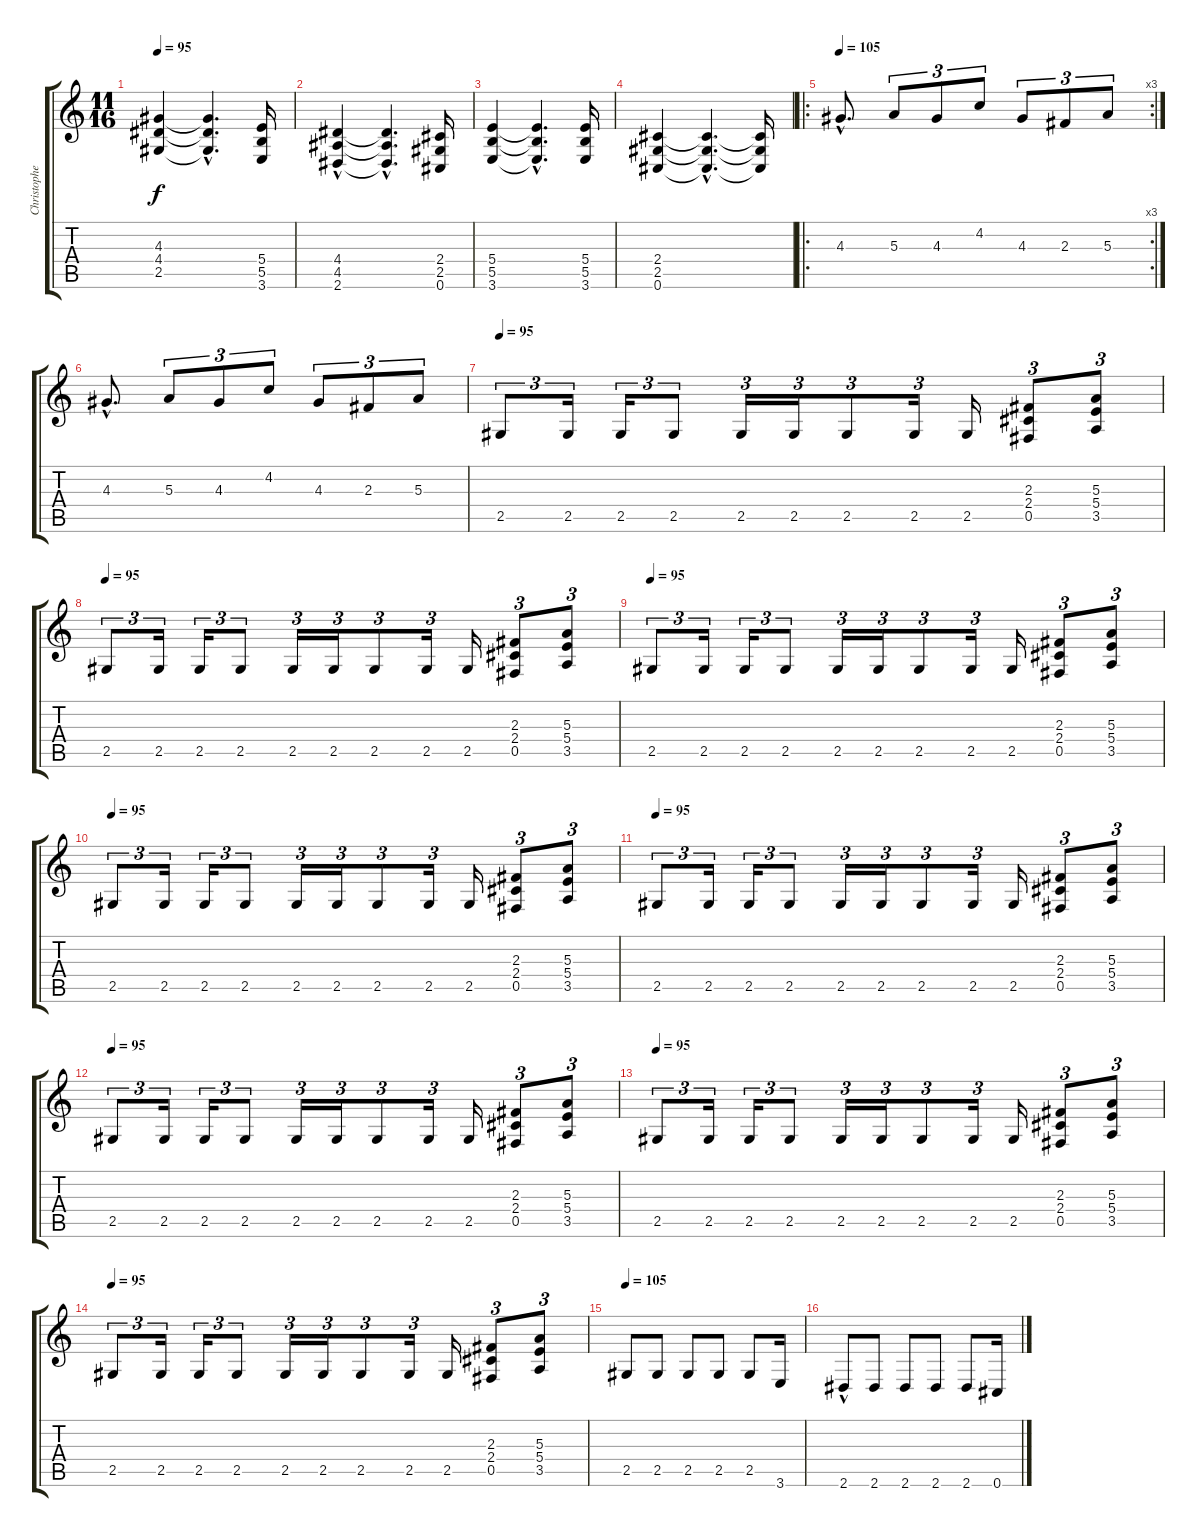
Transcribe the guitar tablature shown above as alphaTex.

\track ("Christopher Johnsson (Guitar)" "Christophe") {instrument distortionguitar}
\staff {score tabs}
\tuning (Db4 Ab3 E3 B2 Gb2 Db2) {hide}
\ts (11 16)
\tempo 95
\clef g2
\ks c
(4.3 4.4 2.5).4{dy f} (4.3{hac t} 4.4{hac t} 2.5{hac t}).4{d} (5.4 5.5 3.6).16 |
(4.4 4.5 2.6{hac}).4 (4.4{hac t} 4.5{hac t} 2.6{hac t}).4{d} (2.4 2.5 0.6).16 |
(5.4 5.5 3.6).4 (5.4{hac t} 5.5{hac t} 3.6{hac t}).4{d} (5.4 5.5 3.6).16 |
(2.4 2.5 0.6).4 (2.4{hac t} 2.5{hac t} 0.6{hac t}).4{d} (2.4{t} 2.5{t} 0.6{t}).16 |
\ro
\rc 3
\tempo 105
4.3{hac}.8{d balance 0 instrument overdrivenguitar} 5.3.8{tu (3 2)} 4.3.8{tu (3 2)} 4.2.8{tu (3 2)} 4.3.8{tu (3 2)} 2.3.8{tu (3 2)} 5.3.8{tu (3 2)} |
4.3{hac}.8{d} 5.3.8{tu (3 2)} 4.3.8{tu (3 2)} 4.2.8{tu (3 2)} 4.3.8{tu (3 2)} 2.3.8{tu (3 2)} 5.3.8{tu (3 2)} |
\tempo 95
2.5.8{tu (3 2) instrument distortionguitar} 2.5.16{tu (3 2)} 2.5.16{tu (3 2)} 2.5.8{tu (3 2)} 2.5.16{tu (3 2)} 2.5.16{tu (3 2)} 2.5.8{tu (3 2)} 2.5.16{tu (3 2)} 2.5.16 (2.3 2.4 0.5).8{tu (3 2)} (5.3 5.4 3.5).8{tu (3 2)} |
\tempo 95
2.5.8{tu (3 2) instrument distortionguitar} 2.5.16{tu (3 2)} 2.5.16{tu (3 2)} 2.5.8{tu (3 2)} 2.5.16{tu (3 2)} 2.5.16{tu (3 2)} 2.5.8{tu (3 2)} 2.5.16{tu (3 2)} 2.5.16 (2.3 2.4 0.5).8{tu (3 2)} (5.3 5.4 3.5).8{tu (3 2)} |
\tempo 95
2.5.8{tu (3 2) instrument distortionguitar} 2.5.16{tu (3 2)} 2.5.16{tu (3 2)} 2.5.8{tu (3 2)} 2.5.16{tu (3 2)} 2.5.16{tu (3 2)} 2.5.8{tu (3 2)} 2.5.16{tu (3 2)} 2.5.16 (2.3 2.4 0.5).8{tu (3 2)} (5.3 5.4 3.5).8{tu (3 2)} |
\tempo 95
2.5.8{tu (3 2) instrument distortionguitar} 2.5.16{tu (3 2)} 2.5.16{tu (3 2)} 2.5.8{tu (3 2)} 2.5.16{tu (3 2)} 2.5.16{tu (3 2)} 2.5.8{tu (3 2)} 2.5.16{tu (3 2)} 2.5.16 (2.3 2.4 0.5).8{tu (3 2)} (5.3 5.4 3.5).8{tu (3 2)} |
\tempo 95
2.5.8{tu (3 2) instrument distortionguitar} 2.5.16{tu (3 2)} 2.5.16{tu (3 2)} 2.5.8{tu (3 2)} 2.5.16{tu (3 2)} 2.5.16{tu (3 2)} 2.5.8{tu (3 2)} 2.5.16{tu (3 2)} 2.5.16 (2.3 2.4 0.5).8{tu (3 2)} (5.3 5.4 3.5).8{tu (3 2)} |
\tempo 95
2.5.8{tu (3 2) instrument distortionguitar} 2.5.16{tu (3 2)} 2.5.16{tu (3 2)} 2.5.8{tu (3 2)} 2.5.16{tu (3 2)} 2.5.16{tu (3 2)} 2.5.8{tu (3 2)} 2.5.16{tu (3 2)} 2.5.16 (2.3 2.4 0.5).8{tu (3 2)} (5.3 5.4 3.5).8{tu (3 2)} |
\tempo 95
2.5.8{tu (3 2) instrument distortionguitar} 2.5.16{tu (3 2)} 2.5.16{tu (3 2)} 2.5.8{tu (3 2)} 2.5.16{tu (3 2)} 2.5.16{tu (3 2)} 2.5.8{tu (3 2)} 2.5.16{tu (3 2)} 2.5.16 (2.3 2.4 0.5).8{tu (3 2)} (5.3 5.4 3.5).8{tu (3 2)} |
\tempo 95
2.5.8{tu (3 2) instrument distortionguitar} 2.5.16{tu (3 2)} 2.5.16{tu (3 2)} 2.5.8{tu (3 2)} 2.5.16{tu (3 2)} 2.5.16{tu (3 2)} 2.5.8{tu (3 2)} 2.5.16{tu (3 2)} 2.5.16 (2.3 2.4 0.5).8{tu (3 2)} (5.3 5.4 3.5).8{tu (3 2)} |
\tempo 105
2.5.8 2.5.8 2.5.8 2.5.8 2.5.8 3.6.16 |
2.6{hac}.8 2.6.8 2.6.8 2.6.8 2.6.8 0.6.16
